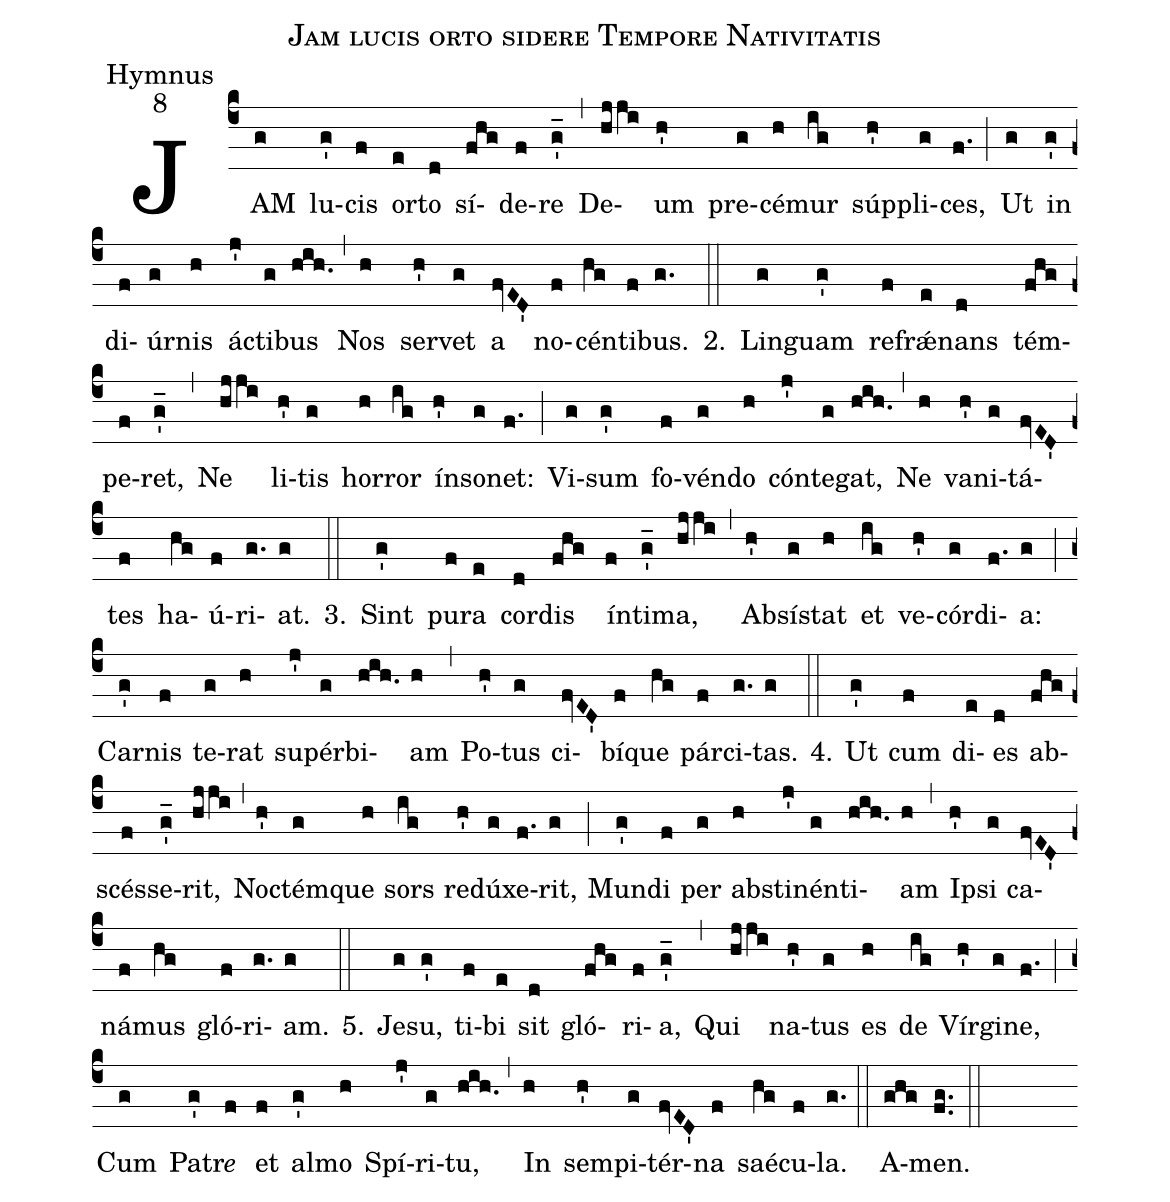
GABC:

name:Jam lucis orto sidere Tempore Nativitatis;
office-part:Hymnus;
mode:8;
%%
(c4) JAM(g) lu(g')cis(f) or(e)to(d) sí(fhg)de(f)re(g'_) (,) De(hjji)um(h') pre(g)cé(h)mur(ig) súp(h')pli(g)ces,(f.) (;) Ut(g) in(g') di(f)úr(g)nis(h) á(j')cti(g)bus(hih.) (,) Nos(h) ser(h')vet(g) a(fvED') no(f)cén(hg)ti(f)bus.(g.) 2.(::) Lin(g)guam(g') re(f)frǽ(e)nans(d) tém(fhg)pe(f)ret,(g'_) (,) Ne(hjji) li(h')tis(g) hor(h)ror(ig) ín(h')so(g)net:(f.) (;) Vi(g)sum(g') fo(f)vén(g)do(h) cón(j')te(g)gat,(hih.) (,) Ne(h) va(h')ni(g)tá(fvED')tes(f) ha(hg)ú(f)ri(g.)at.(g) 3.(::) Sint(g') pu(f)ra(e) cor(d)dis(fhg) ín(f)ti(g'_)ma,(hjji) (,) Ab(h')sí(g)stat(h) et(ig) ve(h')cór(g)di(f.)a:(g) (;) Car(g')nis(f) te(g)rat(h) su(j')pér(g)bi(hih.)am(h) (,) Po(h')tus(g) ci(fvED')bí(f)que(hg) pár(f)ci(g.)tas.(g) 4.(::) Ut(g') cum(f) di(e)es(d) ab(fhg)scés(f)se(g'_)rit,(hjji) (,) No(h')ctém(g)que(h) sors(ig) re(h')dú(g)xe(f.)rit,(g) (;) Mun(g')di(f) per(g) ab(h)sti(j')nén(g)ti(hih.)am(h) (,) I(h')psi(g) ca(fvED')ná(f)mus(hg) gló(f)ri(g.)am.(g) 5.(::) Je(g)su,(g') ti(f)bi(e) sit(d) gló(fhg)ri(f)a,(g'_) (,) Qui(hjji) na(h')tus(g) es(h) de(ig) Vír(h')gi(g)ne,(f.) (;) Cum(g) Pa(g')tr<i>e</i>(f) et(f) al(g')mo(h) Spí(j')ri(g)tu,(hih.) (,) In(h) sem(h')pi(g)tér(fvED')na(f) saé(hg)cu(f)la.(g.) (::) A(ghg)men.(fg..) (::)
